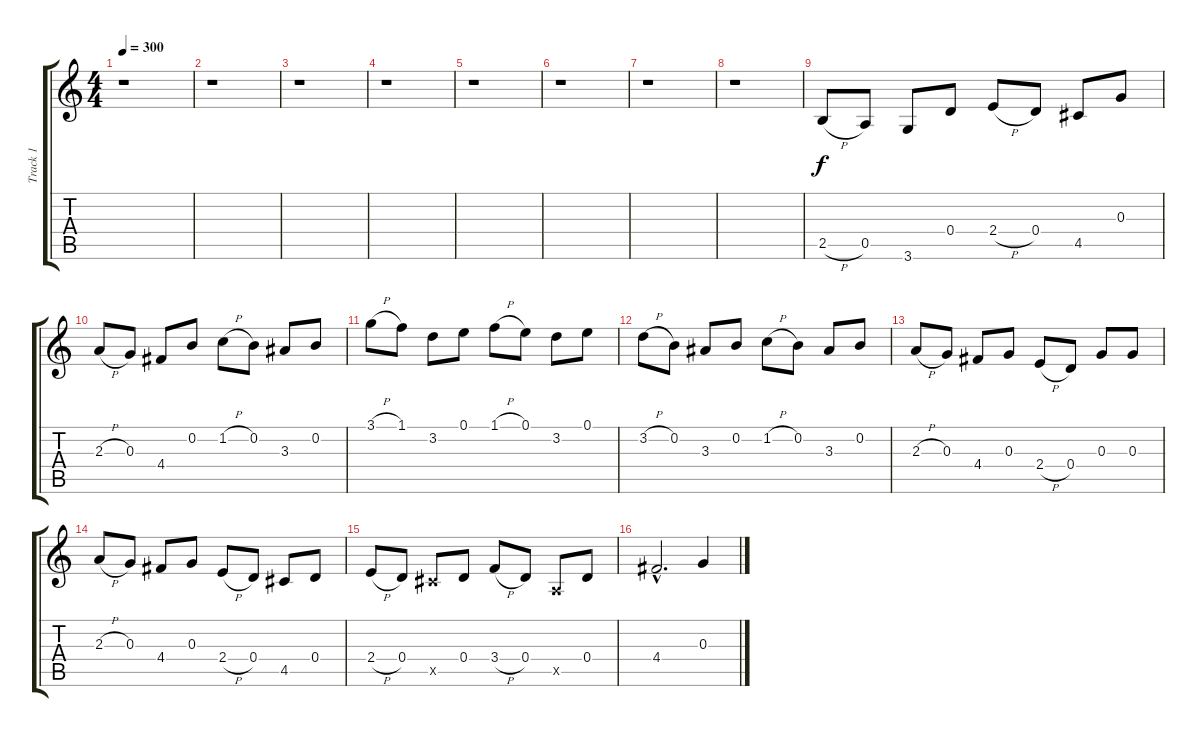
\track ("Track 1" "Track 1") {instrument acousticguitarnylon}
\staff {score tabs}
\tuning (E4 B3 G3 D3 A2 E2) {hide}
\ts (4 4)
\tempo 300
\clef g2
\ks c
r.1{dy f instrument acousticguitarnylon} |
r.1 |
r.1 |
r.1 |
r.1 |
r.1 |
r.1 |
r.1 |
2.5{h}.8 0.5.8 3.6.8 0.4.8 2.4{h}.8 0.4.8 4.5.8 0.3.8 |
2.3{h}.8 0.3.8 4.4.8 0.2.8 1.2{h}.8 0.2.8 3.3.8 0.2.8 |
3.1{h}.8 1.1.8 3.2.8 0.1.8 1.1{h}.8 0.1.8 3.2.8 0.1.8 |
3.2{h}.8 0.2.8 3.3.8 0.2.8 1.2{h}.8 0.2.8 3.3.8 0.2.8 |
2.3{h}.8 0.3.8 4.4.8 0.3.8 2.4{h}.8 0.4.8 0.3.8 0.3.8 |
2.3{h}.8 0.3.8 4.4.8 0.3.8 2.4{h}.8 0.4.8 4.5.8 0.4.8 |
2.4{h}.8 0.4.8 4.5{x}.8 0.4.8 3.4{h}.8 0.4.8 0.5{x}.8 0.4.8 |
4.4{hac}.2{d} 0.3.4
